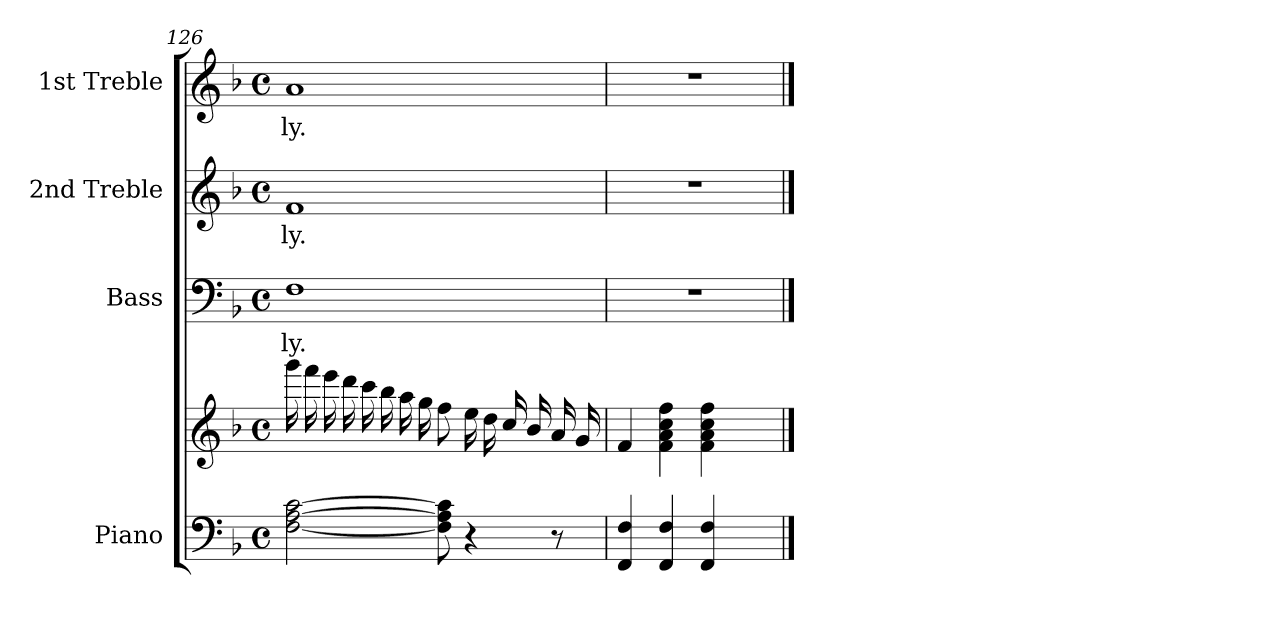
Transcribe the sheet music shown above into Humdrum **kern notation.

**kern	**kern	**kern	**text	**kern	**text	**kern	**text
*part4	*part4	*part3	*part3	*part2	*part2	*part1	*part1
*staff5	*staff4	*staff3	*staff3	*staff2	*staff2	*staff1	*staff1
*I"Piano	*	*I"Bass	*	*I"2nd Treble	*	*I"1st Treble	*
*clefF4	*clefG2	*clefF4	*	*clefG2	*	*clefG2	*
*k[b-]	*k[b-]	*k[b-]	*	*k[b-]	*	*k[b-]	*
*F:	*F:	*F:	*	*F:	*	*F:	*
*M4/4	*M4/4	*M4/4	*	*M4/4	*	*M4/4	*
*met(c)	*met(c)	*met(c)	*	*met(c)	*	*met(c)	*
=126	=126	=126	=126	=126	=126	=126	=126
!	!	!	!LO:LY:b:color=#000000	!	!	!	!
!	!	!	!	!	!LO:LY:b:color=#000000	!	!
!	!	!	!	!	!	!	!LO:LY:b:color=#000000
[2Fi\ [2Ai [2ci	16gggi\	1Fi	-ly.	1fi	-ly.	1ai	-ly.
.	16fffi\	.	.	.	.	.	.
.	16eeei\	.	.	.	.	.	.
.	16dddi\	.	.	.	.	.	.
.	16ccci\	.	.	.	.	.	.
.	16bb-i\	.	.	.	.	.	.
.	16aai\	.	.	.	.	.	.
.	16ggi\	.	.	.	.	.	.
8Fi\] 8Ai] 8ci]	8ffi\	.	.	.	.	.	.
4r	16eei\	.	.	.	.	.	.
.	16ddi\	.	.	.	.	.	.
.	16cci/	.	.	.	.	.	.
.	16b-i/	.	.	.	.	.	.
8r	16ai/	.	.	.	.	.	.
.	16gi/	.	.	.	.	.	.
=127	=127	=127	=127	=127	=127	=127	=127
!	!	!LO:N:vis=1	!	!LO:N:vis=1	!	!LO:N:vis=1	!
4FFi/ 4Fi	4fi/	1r	.	1r	.	1r	.
4FFi/ 4Fi	4fi\ 4ai 4cci 4ffi	.	.	.	.	.	.
4FFi/ 4Fi	4fi\ 4ai 4cci 4ffi	.	.	.	.	.	.
4ryy	4ryy	.	.	.	.	.	.
==	==	==	==	==	==	==	==
*-	*-	*-	*-	*-	*-	*-	*-
